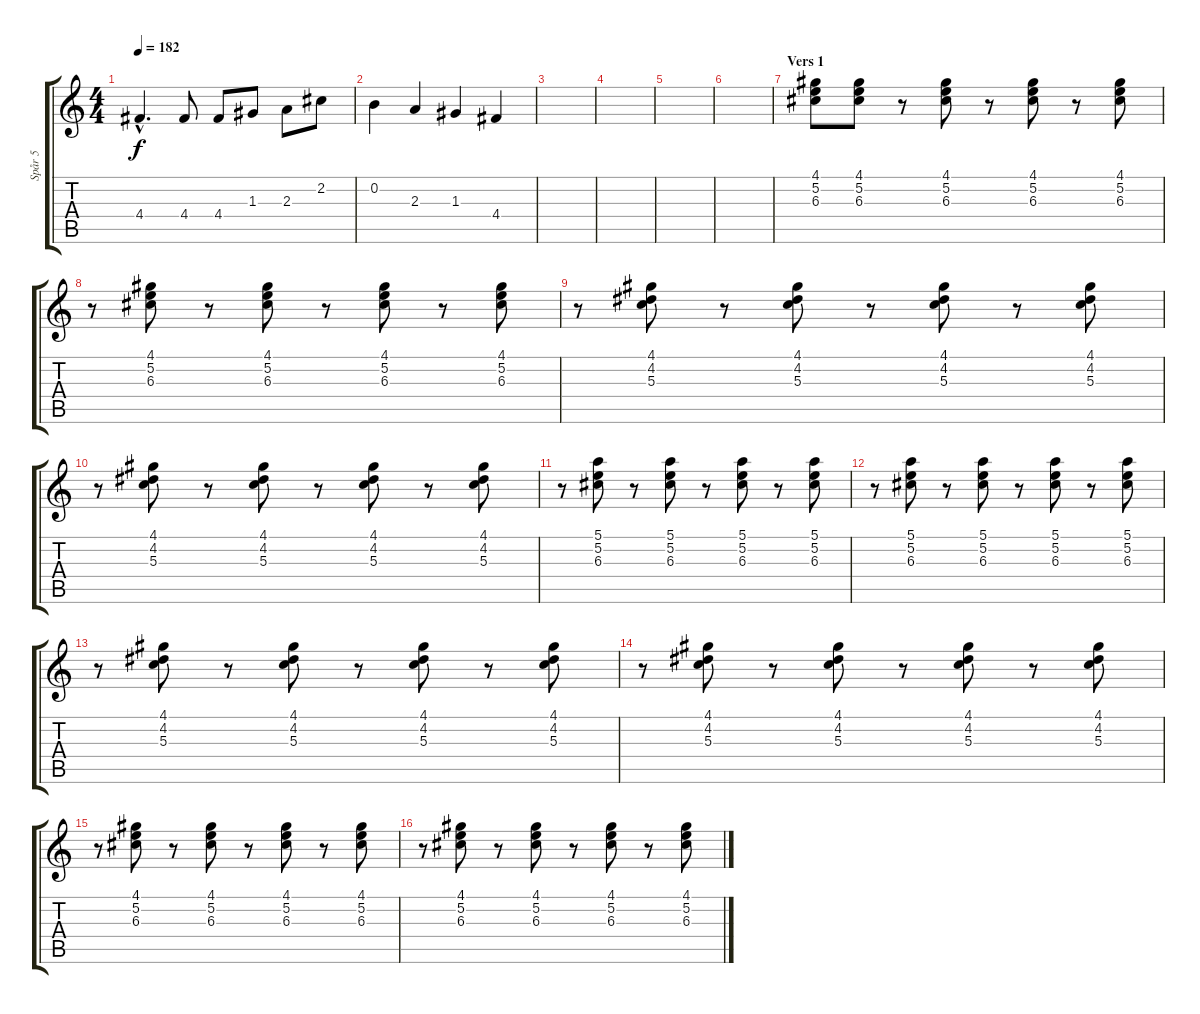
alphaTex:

\track ("Spår 5" "Spår 5") {instrument overdrivenguitar}
\staff {score tabs}
\tuning (E4 B3 G3 D3 A2 E2) {hide}
\ts (4 4)
\tempo 182
\clef g2
\ks c
4.4{hac}.4{d dy f} 4.4.8 4.4.8 1.3.8 2.3.8 2.2.8 |
0.2.4 2.3.4 1.3.4 4.4.4 |
|
|
|
|
\section ("" "Vers 1")
(4.1 5.2 6.3).8 (4.1 5.2 6.3).8 r.8 (4.1 5.2 6.3).8 r.8 (4.1 5.2 6.3).8 r.8 (4.1 5.2 6.3).8 |
r.8 (4.1 5.2 6.3).8 r.8 (4.1 5.2 6.3).8 r.8 (4.1 5.2 6.3).8 r.8 (4.1 5.2 6.3).8 |
r.8 (4.1 4.2 5.3).8 r.8 (4.1 4.2 5.3).8 r.8 (4.1 4.2 5.3).8 r.8 (4.1 4.2 5.3).8 |
r.8 (4.1 4.2 5.3).8 r.8 (4.1 4.2 5.3).8 r.8 (4.1 4.2 5.3).8 r.8 (4.1 4.2 5.3).8 |
r.8 (5.1 5.2 6.3).8 r.8 (5.1 5.2 6.3).8 r.8 (5.1 5.2 6.3).8 r.8 (5.1 5.2 6.3).8 |
r.8 (5.1 5.2 6.3).8 r.8 (5.1 5.2 6.3).8 r.8 (5.1 5.2 6.3).8 r.8 (5.1 5.2 6.3).8 |
r.8 (4.1 4.2 5.3).8 r.8 (4.1 4.2 5.3).8 r.8 (4.1 4.2 5.3).8 r.8 (4.1 4.2 5.3).8 |
r.8 (4.1 4.2 5.3).8 r.8 (4.1 4.2 5.3).8 r.8 (4.1 4.2 5.3).8 r.8 (4.1 4.2 5.3).8 |
r.8 (4.1 5.2 6.3).8 r.8 (4.1 5.2 6.3).8 r.8 (4.1 5.2 6.3).8 r.8 (4.1 5.2 6.3).8 |
r.8 (4.1 5.2 6.3).8 r.8 (4.1 5.2 6.3).8 r.8 (4.1 5.2 6.3).8 r.8 (4.1 5.2 6.3).8
